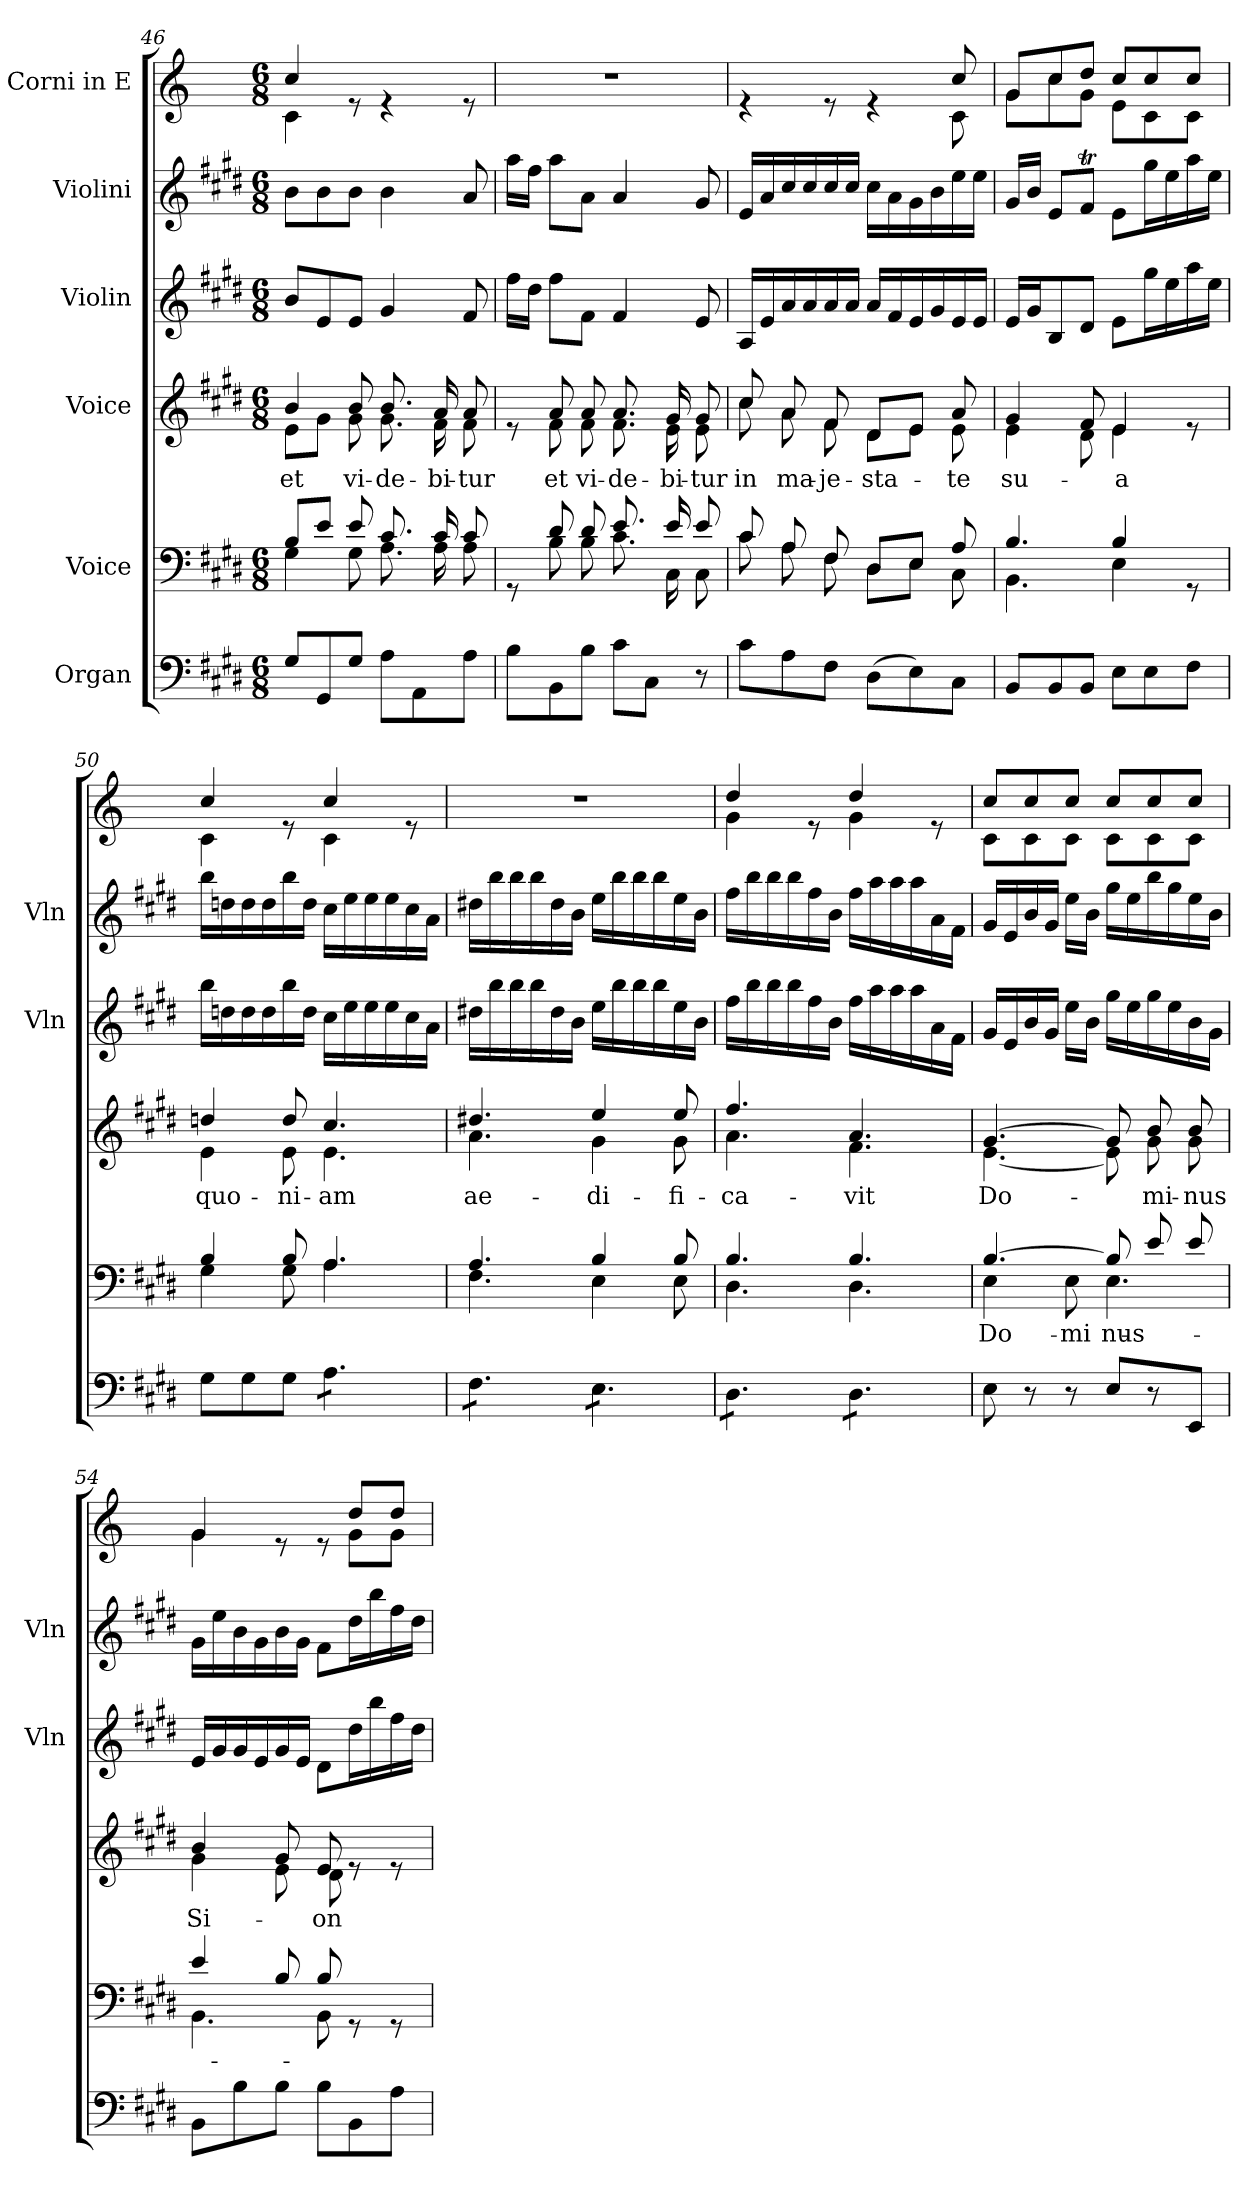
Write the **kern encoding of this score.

**kern	**kern	**text	**kern	**text	**kern	**kern	**kern
*part6	*part5	*part5	*part4	*part4	*part3	*part2	*part1
*staff6	*staff5	*staff5	*staff4	*staff4	*staff3	*staff2	*staff1
*I"Organ	*I"Voice	*	*I"Voice	*	*I"Violin	*I"Violini	*I"Corni in E
*	*	*	*	*	*I'Vln	*I'Vln	*
*clefF4	*clefF4	*	*clefG2	*	*clefG2	*clefG2	*clefG2
*	*	*	*	*	*	*	*ITrd5c8
*k[f#c#g#d#]	*k[f#c#g#d#]	*	*k[f#c#g#d#]	*	*k[f#c#g#d#]	*k[f#c#g#d#]	*k[f#c#g#d#]
*M6/8	*M6/8	*	*M6/8	*	*M6/8	*M6/8	*M6/8
=46	=46	=46	=46	=46	=46	=46	=46
*	*^	*	*	*	*	*	*
!	!	!	!	!	!LO:LY:b	!	!	!
*	*	*	*	*^	*	*	*	*^
8G#/L	8B/L	4G#\	.	4b/	8e\L	et	8b/L	8b\L	4e/	4E\
8GG#/	8e/J	.	.	.	8g#\J	.	8e/	8b\	.	.
!	!	!	!	!	!	!LO:LY:b	!	!	!	!
8G#/J	8e/	8G#\	.	8b/	8g#\	vi-	8e/J	8b\J	8re	2ryy
!	!	!	!	!	!	!LO:LY:b	!	!	!	!
8A\L	8.c#/	8.A\	.	8.b/	8.g#\	-de-	4g#/	4b\	4re	.
8AA\	.	.	.	.	.	.	.	.	.	.
!	!	!	!	!	!	!LO:LY:b	!	!	!	!
.	16c#/	16A\	.	16a/	16f#\	-bi-	.	.	.	.
!	!	!	!	!	!	!LO:LY:b	!	!	!	!
8A\J	8c#/	8A\	.	8a/	8f#\	-tur	8f#/	8a/	8re	.
*	*	*	*	*	*	*	*	*	*v	*v
=47	=47	=47	=47	=47	=47	=47	=47	=47	=47
8B\L	8rGG	8ryy	.	8re	8ryy	.	16ff#\LL	16aa\LL	2.r
.	.	.	.	.	.	.	16dd#\JJ	16ff#\JJ	.
!	!	!	!	!	!	!LO:LY:b	!	!	!
8BB\	8d#/	8B\	.	8a/	8f#\	et	8ff#\L	8aa\L	.
!	!	!	!	!	!	!LO:LY:b	!	!	!
8B\J	8d#/	8B\	.	8a/	8f#\	vi-	8f#\J	8a\J	.
!	!	!	!	!	!	!LO:LY:b	!	!	!
8c#\L	8.e/	8.c#\	.	8.a/	8.f#\	-de-	4f#/	4a/	.
8C#\J	.	.	.	.	.	.	.	.	.
!	!	!	!	!	!	!LO:LY:b	!	!	!
.	16e/	16C#\	.	16g#/	16e\	-bi-	.	.	.
!	!	!	!	!	!	!LO:LY:b	!	!	!
8r	8e/	8C#\	.	8g#/	8e\	-tur	8e/	8g#/	.
=48	=48	=48	=48	=48	=48	=48	=48	=48	=48
!	!	!	!	!	!	!LO:LY:b	!	!	!
*	*	*	*	*	*	*	*	*	*^
8c#\L	8c#/	8c#\	.	8cc#/	8cc#\	in	16A/LL	16e/LL	4re	8ryy
.	.	.	.	.	.	.	16e/	16a/	.	.
*	*	*	*	*	*	*	*	*	*v	*v
!	!	!	!	!	!	!LO:LY:b	!	!	!
8A\	8A/	8A\	.	8a/	8a\	ma-	16a/	16cc#/	.
.	.	.	.	.	.	.	16a/	16cc#/	.
!	!	!	!	!	!	!LO:LY:b	!	!	!
8F#\J	8F#/	8F#\	.	8f#/	8f#\	-je-	16a/	16cc#/	8re
.	.	.	.	.	.	.	16a/JJ	16cc#/JJ	.
!	!	!	!	!	!	!LO:LY:b	!	!	!
(8D#\L	8D#/L	8D#\L	.	8d#/L	8d#\L	-sta-	16a/LL	16cc#\LL	4re
.	.	.	.	.	.	.	16f#/	16a\	.
8E\)	8E/J	8E\J	.	8e/J	8e\J	.	16e/	16g#\	.
.	.	.	.	.	.	.	16g#/	16b\	.
!	!	!	!	!	!	!LO:LY:b	!	!	!
*	*	*	*	*	*	*	*	*	*^
8C#\J	8A/	8C#\	.	8a/	8e\	-te	16e/	16ee\	8e/	8E\
.	.	.	.	.	.	.	16e/JJ	16ee\JJ	.	.
!!LO:PB:g=z	!!
=49	=49	=49	=49	=49	=49	=49	=49	=49	=49	=49
!	!	!	!	!	!	!LO:LY:b	!	!	!	!
8BB/L	4.B/	4.BB\	.	4g#/	4e\	su-	16e/LL	16g#/LL	8B/L	8B\L
.	.	.	.	.	.	.	16g#/J	16b/JJ	.	.
8BB/	.	.	.	.	.	.	8B/	8e/L	8e/	8e\
8BB/J	.	.	.	8f#/	8d#\	.	8d#/J	8f#T/J	8f#/J	8B\J
!	!	!	!	!	!	!LO:LY:b	!	!	!	!
8E\L	4B/	4E\	.	4e/	4e\	-a	8e\L	8e\L	8e/L	8G#\L
8E\	.	.	.	.	.	.	16gg#\L	16gg#\L	8e/	8E\
.	.	.	.	.	.	.	16ee\	16ee\	.	.
8F#\J	8rGG	8ryy	.	8re	8ryy	.	16aa\	16aa\	8e/J	8E\J
.	.	.	.	.	.	.	16ee\JJ	16ee\JJ	.	.
=50	=50	=50	=50	=50	=50	=50	=50	=50	=50	=50
!	!	!	!	!	!	!LO:LY:b	!	!	!	!
8G#\L	4B/	4G#\	.	4ddn/	4e\	quo-	16bb\LL	16bb\LL	4e/	4E\
.	.	.	.	.	.	.	16ddn\	16ddn\	.	.
8G#\	.	.	.	.	.	.	16dd\	16dd\	.	.
.	.	.	.	.	.	.	16dd\	16dd\	.	.
!	!	!	!	!	!	!LO:LY:b	!	!	!	!
8G#\J	8B/	8G#\	.	8dd/	8e\	-ni-	16bb\	16bb\	8re	8ryy
.	.	.	.	.	.	.	16dd\JJ	16dd\JJ	.	.
!	!	!	!	!	!	!LO:LY:b	!	!	!	!
*tremolo	*	*	*	*	*	*	*	*	*	*
8A\L	4.A/	4.A\	.	4.cc#/	4.e\	-am	16cc#\LL	16cc#\LL	4e/	4E\
.	.	.	.	.	.	.	16ee\	16ee\	.	.
8A\	.	.	.	.	.	.	16ee\	16ee\	.	.
.	.	.	.	.	.	.	16ee\	16ee\	.	.
8A\J	.	.	.	.	.	.	16cc#\	16cc#\	8re	8ryy
.	.	.	.	.	.	.	16a\JJ	16a\JJ	.	.
*	*	*	*	*	*	*	*	*	*v	*v
=51	=51	=51	=51	=51	=51	=51	=51	=51	=51
!	!	!	!	!	!	!LO:LY:b	!	!	!
8F#\L	4.A/	4.F#\	.	4.dd#X/	4.a\	ae-	16dd#X\LL	16dd#X\LL	2.r
.	.	.	.	.	.	.	16bb\	16bb\	.
8F#\	.	.	.	.	.	.	16bb\	16bb\	.
.	.	.	.	.	.	.	16bb\	16bb\	.
8F#\J	.	.	.	.	.	.	16dd#\	16dd#\	.
.	.	.	.	.	.	.	16b\JJ	16b\JJ	.
!	!	!	!	!	!	!LO:LY:b	!	!	!
8E\L	4B/	4E\	.	4ee/	4g#\	-di-	16ee\LL	16ee\LL	.
.	.	.	.	.	.	.	16bb\	16bb\	.
8E\	.	.	.	.	.	.	16bb\	16bb\	.
.	.	.	.	.	.	.	16bb\	16bb\	.
!	!	!	!	!	!	!LO:LY:b	!	!	!
8E\J	8B/	8E\	.	8ee/	8g#\	-fi-	16ee\	16ee\	.
.	.	.	.	.	.	.	16b\JJ	16b\JJ	.
=52	=52	=52	=52	=52	=52	=52	=52	=52	=52
!	!	!	!	!	!	!LO:LY:b	!	!	!
*	*	*	*	*	*	*	*	*	*^
8D#\L	4.B/	4.D#\	.	4.ff#/	4.a\	-ca-	16ff#\LL	16ff#\LL	4f#/	4B\
.	.	.	.	.	.	.	16bb\	16bb\	.	.
8D#\	.	.	.	.	.	.	16bb\	16bb\	.	.
.	.	.	.	.	.	.	16bb\	16bb\	.	.
8D#\J	.	.	.	.	.	.	16ff#\	16ff#\	8re	8ryy
.	.	.	.	.	.	.	16b\JJ	16b\JJ	.	.
!	!	!	!	!	!	!LO:LY:b	!	!	!	!
8D#\L	4.B/	4.D#\	.	4.a/	4.f#\	-vit	16ff#\LL	16ff#\LL	4f#/	4B\
.	.	.	.	.	.	.	16aa\	16aa\	.	.
8D#\	.	.	.	.	.	.	16aa\	16aa\	.	.
.	.	.	.	.	.	.	16aa\	16aa\	.	.
8D#\J	.	.	.	.	.	.	16a\	16a\	8re	8ryy
*Xtremolo	*	*	*	*	*	*	*	*	*	*
.	.	.	.	.	.	.	16f#\JJ	16f#\JJ	.	.
!!LO:LB:g=z	!!
=53	=53	=53	=53	=53	=53	=53	=53	=53	=53	=53
!	!	!	!LO:LY:b	!	!	!LO:LY:b	!	!	!	!
8E\	[4.B/	4E\	Do-	[4.g#/	[4.e\	Do-	16g#/LL	16g#/LL	8e/L	8E\L
.	.	.	.	.	.	.	16e/	16e/	.	.
8r	.	.	.	.	.	.	16b/	16b/	8e/	8E\
.	.	.	.	.	.	.	16g#/JJ	16g#/JJ	.	.
!	!	!	!LO:LY:b	!	!	!	!	!	!	!
8r	.	8E\	-mi-	.	.	.	16ee\LL	16ee\LL	8e/J	8E\J
.	.	.	.	.	.	.	16b\JJ	16b\JJ	.	.
!	!	!	!LO:LY:b	!	!	!	!	!	!	!
8E/L	8B/]	4.E\	-nus	8g#/]	8e\]	.	16gg#\LL	16gg#\LL	8e/L	8E\L
.	.	.	.	.	.	.	16ee\	16ee\	.	.
!	!	!	!	!	!	!LO:LY:b	!	!	!	!
8r	8e/	.	.	8b/	8g#\	-mi-	16gg#\	16bb\	8e/	8E\
.	.	.	.	.	.	.	16ee\	16gg#\	.	.
!	!	!	!	!	!	!LO:LY:b	!	!	!	!
8EE/J	8e/	.	.	8b/	8g#\	-nus	16b\	16ee\	8e/J	8E\J
.	.	.	.	.	.	.	16g#\JJ	16b\JJ	.	.
=54	=54	=54	=54	=54	=54	=54	=54	=54	=54	=54
!	!	!	!	!	!	!LO:LY:b	!	!	!	!
8BB\L	4e/	4.BB\	.	4b/	4g#\	Si-	16e/LL	16g#\LL	4B/	4B\
.	.	.	.	.	.	.	16g#/	16ee\	.	.
8B\	.	.	.	.	.	.	16g#/	16b\	.	.
.	.	.	.	.	.	.	16e/	16g#\	.	.
8B\J	8B/	.	.	8g#/	8e\	.	16g#/	16b\	8re	4ryy
.	.	.	.	.	.	.	16e/JJ	16g#\JJ	.	.
!	!	!	!	!	!	!LO:LY:b	!	!	!	!
8B\L	8B/	8BB\	.	8e/	8d#\	-on	8d#\L	8f#\L	8re	.
8BB\	8rGG	4ryy	.	8re	4ryy	.	16dd#\L	16dd#\L	8f#/L	8B\L
.	.	.	.	.	.	.	16bb\	16bb\	.	.
8A\J	8rGG	.	.	8re	.	.	16ff#\	16ff#\	8f#/J	8B\J
.	.	.	.	.	.	.	16dd#\JJ	16dd#\JJ	.	.
*	*v	*v	*	*	*	*	*	*	*v	*v
*	*	*	*v	*v	*	*	*	*
=	=	=	=	=	=	=	=
*-	*-	*-	*-	*-	*-	*-	*-
